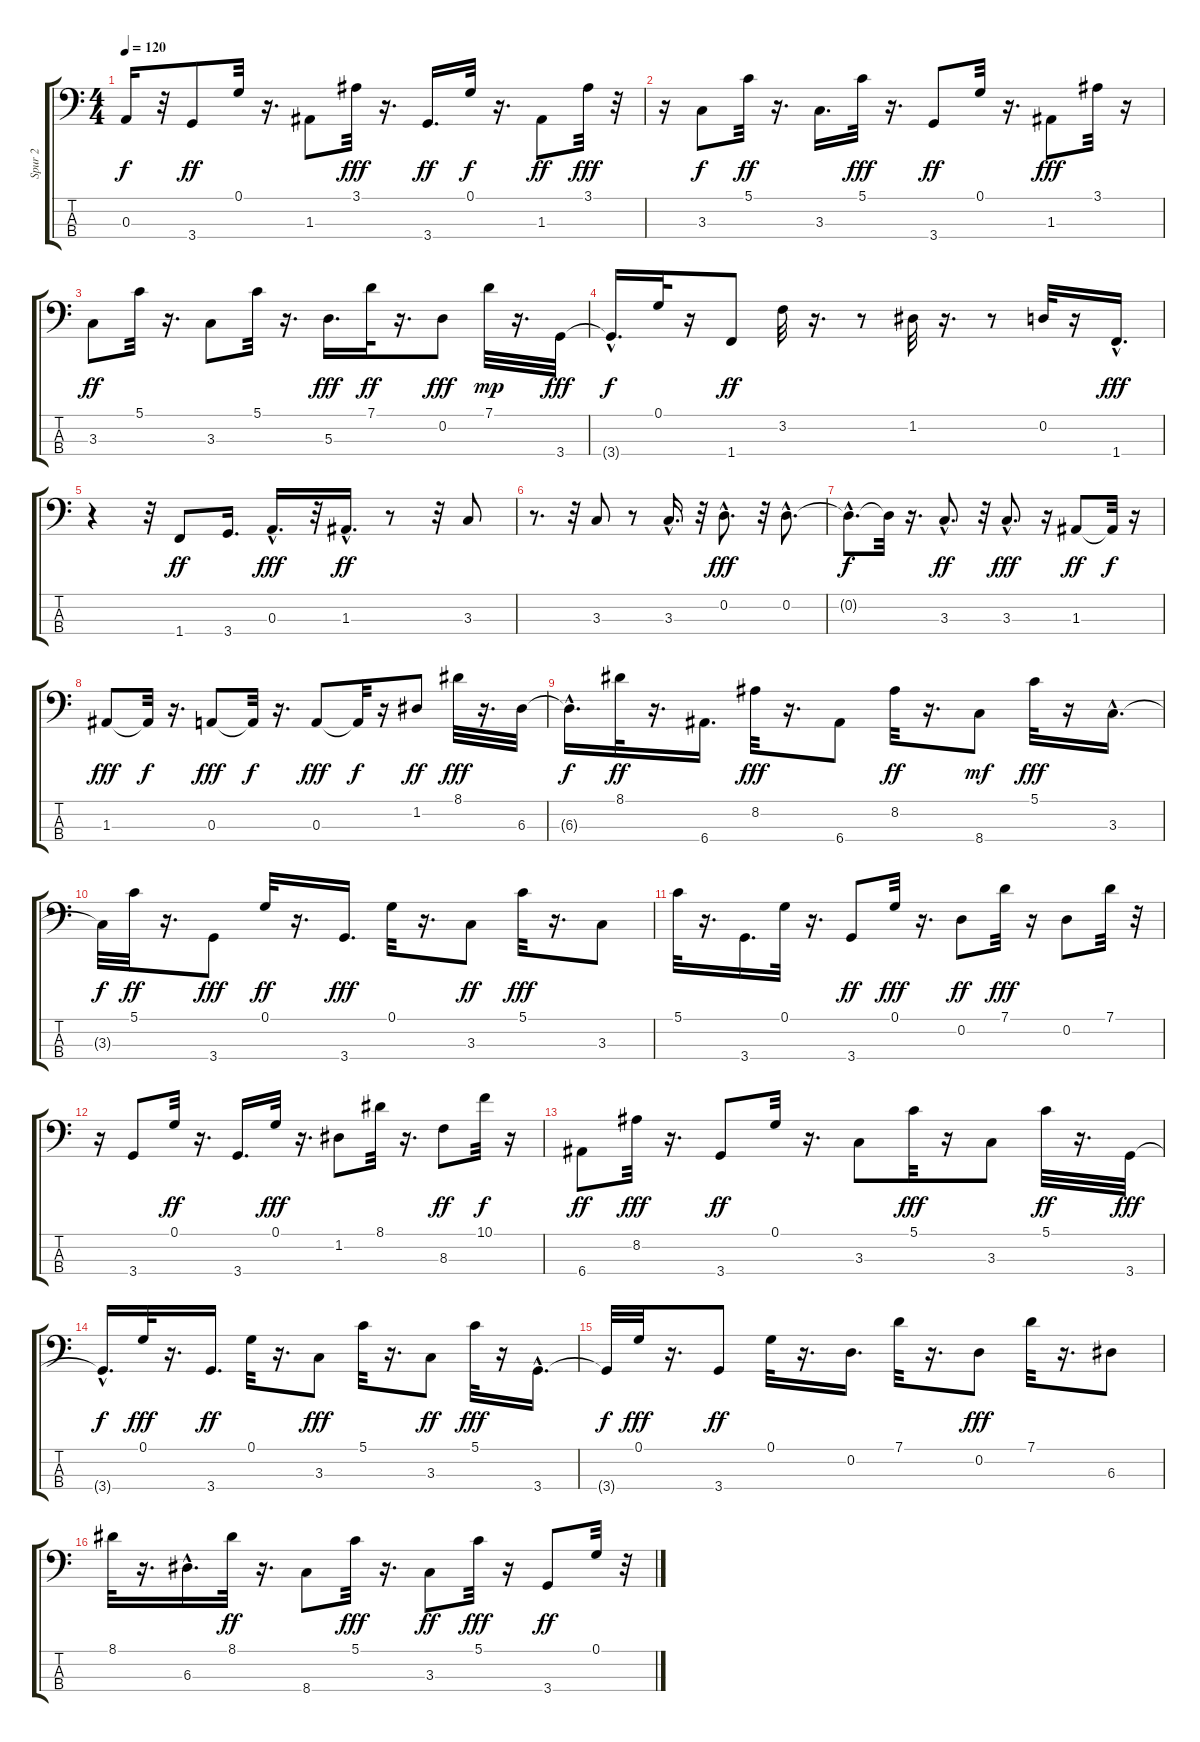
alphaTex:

\track ("Spur 2" "Spur 2") {instrument slapbass2}
\staff {score tabs}
\tuning (G2 D2 A1 E1) {hide}
\ts (4 4)
\tempo 120
\clef f4
\ks c
0.3{t}.16{dy f} r.32 3.4.8{dy ff} 0.1.32 r.16{d} 1.3.8 3.1.32{dy fff} r.16{d} 3.4.16{d dy ff} 0.1.32{dy f} r.16{d} 1.3.8{dy ff} 3.1.32{dy fff} r.32 |
r.16 3.3.8{dy f} 5.1.32{dy ff} r.16{d} 3.3.16{d} 5.1.32{dy fff} r.16{d} 3.4.8{dy ff} 0.1.32 r.16{d} 1.3.8{dy fff} 3.1.32 r.16 |
3.3.8{dy ff} 5.1.32 r.16{d} 3.3.8 5.1.32 r.16{d} 5.3.16{d dy fff} 7.1.32{dy ff} r.16{d} 0.2.8{dy fff} 7.1.32{dy mp} r.16{d} 3.4.32{dy fff} |
3.4{hac t}.16{d dy f} 0.1.32 r.16 1.4.8{dy ff} 3.2.32 r.16{d} r.8 1.2.32 r.16{d} r.8 0.2.32 r.16 1.4{hac}.16{d dy fff} |
r.4 r.32 1.4.8{dy ff} 3.4.16{d} 0.3{hac}.16{d dy fff} r.32 1.3{hac}.16{d dy ff} r.8 r.32 3.3.8 |
r.8{d} r.32 3.3.8 r.8 3.3{hac}.16{d} r.32 0.2{hac}.8{d dy fff} r.32 0.2{hac}.8{d} |
0.2{hac t}.8{d dy f} 0.2{t}.32 r.16{d} 3.3{hac}.8{d dy ff} r.32 3.3{hac}.8{d dy fff} r.16 1.3.8{dy ff} 1.3{t}.32{dy f} r.16 |
1.3.8{dy fff} 1.3{t}.32{dy f} r.16{d} 0.3.8{dy fff} 0.3{t}.32{dy f} r.16{d} 0.3.8{dy fff} 0.3{t}.32{dy f} r.16 1.2.8{dy ff} 8.1.32{dy fff} r.16{d} 6.3.32 |
6.3{hac t}.16{d dy f} 8.1.32{dy ff} r.16{d} 6.4.16{d} 8.2.32{dy fff} r.16{d} 6.4.8 8.2.32{dy ff} r.16{d} 8.4.8{dy mf} 5.1.32{dy fff} r.16 3.3{hac}.16{d} |
3.3{t}.32{dy f} 5.1.32{dy ff} r.16{d} 3.4.8{dy fff} 0.1.32{dy ff} r.16{d} 3.4.16{d dy fff} 0.1.32 r.16{d} 3.3.8{dy ff} 5.1.32{dy fff} r.16{d} 3.3.8 |
5.1.32 r.16{d} 3.4.16{d} 0.1.32 r.16{d} 3.4.8{dy ff} 0.1.32{dy fff} r.16{d} 0.2.8{dy ff} 7.1.32{dy fff} r.16 0.2.8 7.1.32 r.32 |
r.16 3.4.8 0.1.32{dy ff} r.16{d} 3.4.16{d} 0.1.32{dy fff} r.16{d} 1.2.8 8.1.32 r.16{d} 8.3.8{dy ff} 10.1.32{dy f} r.16 |
6.4.8{dy ff} 8.2.32{dy fff} r.16{d} 3.4.8{dy ff} 0.1.32 r.16{d} 3.3.8 5.1.32{dy fff} r.16 3.3.8 5.1.32{dy ff} r.16{d} 3.4.32{dy fff} |
3.4{hac t}.16{d dy f} 0.1.32{dy fff} r.16{d} 3.4.16{d dy ff} 0.1.32 r.16{d} 3.3.8{dy fff} 5.1.32 r.16{d} 3.3.8{dy ff} 5.1.32{dy fff} r.16 3.4{hac}.16{d} |
3.4{t}.32{dy f} 0.1.32{dy fff} r.16{d} 3.4.8{dy ff} 0.1.32 r.16{d} 0.2.16{d} 7.1.32 r.16{d} 0.2.8{dy fff} 7.1.32 r.16{d} 6.3.8 |
8.1.32 r.16{d} 6.3{hac}.16{d} 8.1.32{dy ff} r.16{d} 8.4.8 5.1.32{dy fff} r.16{d} 3.3.8{dy ff} 5.1.32{dy fff} r.16 3.4.8{dy ff} 0.1.32 r.32
